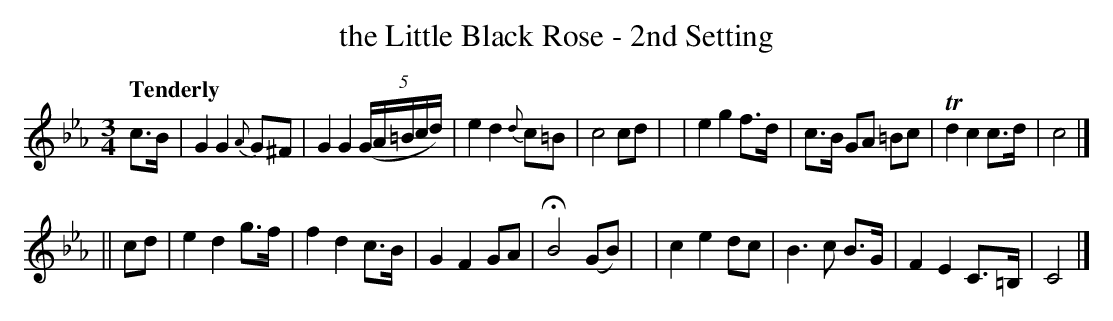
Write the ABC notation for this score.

X:1
T: the Little Black Rose - 2nd Setting
M: 3/4
L: 1/8
Q: "Tenderly"
K: Cm
c>B \
| G2 G2 {A}G^F | G2 G2 ((5G/A/=B/c/d/) | e2 d2 {d}c=B | c4 cd |\
| e2 g2 f>d | c>B GA =Bc | Td2 c2 c>d | c4 |]
|| cd \
| e2 d2 g>f | f2 d2 c>B | G2 F2 GA | HB4 (GB) |\
| c2 e2 dc | B3 c B>G | F2 E2 C>=B, | C4 |]
